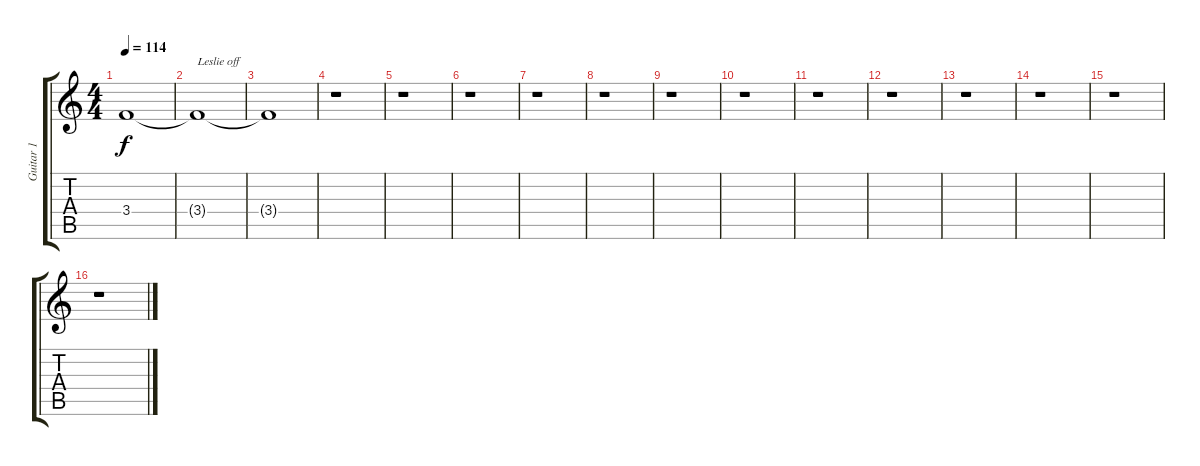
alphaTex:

\track ("Guitar 1" "Guitar 1") {instrument distortionguitar}
\staff {score tabs}
\tuning (E4 B3 G3 D3 A2 E2) {hide}
\ts (4 4)
\tempo 114
\clef g2
\ks c
3.4.1{dy f} |
3.4{t}.1{txt "Leslie off"} |
3.4{t}.1 |
r.1 |
r.1 |
r.1 |
r.1 |
r.1 |
r.1 |
r.1 |
r.1 |
r.1 |
r.1 |
r.1 |
r.1 |
r.1
